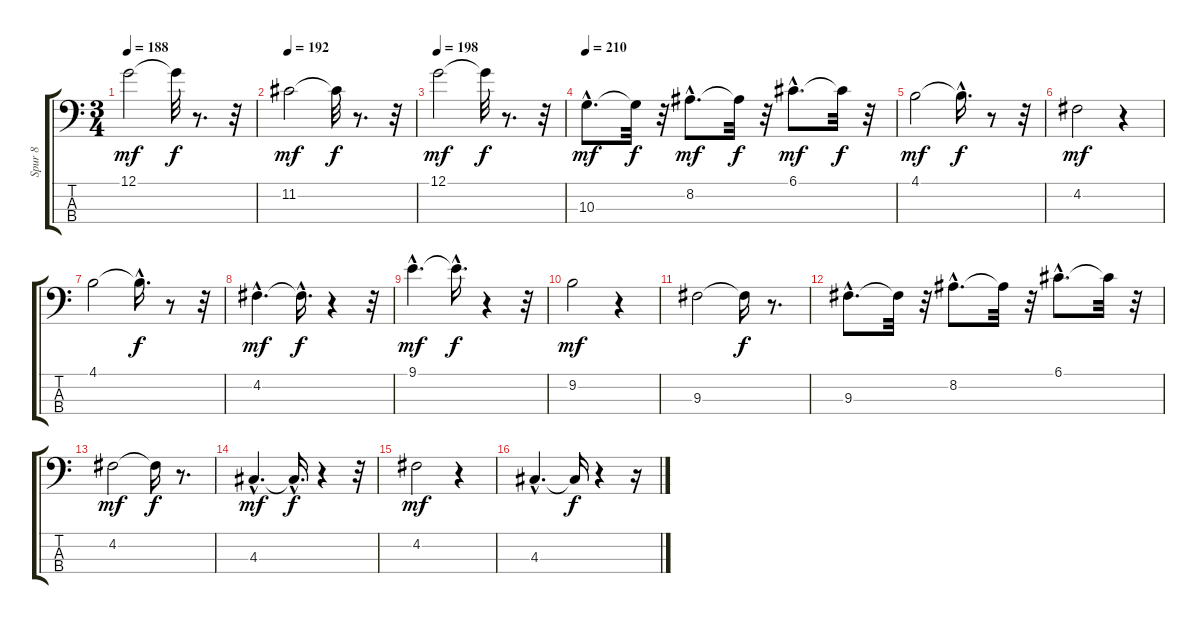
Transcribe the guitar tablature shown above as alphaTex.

\track ("Spur 8" "Spur 8") {instrument acousticbass}
\staff {score tabs}
\tuning (G2 D2 A1 E1) {hide}
\ts (3 4)
\tempo 188
\clef f4
\ks c
12.1.2{dy mf} 12.1{t}.32{dy f} r.8{d} r.32 |
\tempo 192
11.2.2{dy mf} 11.2{t}.32{dy f} r.8{d} r.32 |
\tempo 198
12.1.2{dy mf} 12.1{t}.32{dy f} r.8{d} r.32 |
\tempo 210
10.3{hac}.8{d dy mf} 10.3{t}.32{dy f} r.32 8.2{hac}.8{d dy mf} 8.2{t}.32{dy f} r.32 6.1{hac}.8{d dy mf} 6.1{t}.32{dy f} r.32 |
4.1.2{dy mf} 4.1{hac t}.16{d dy f} r.8 r.32 |
4.2.2{dy mf} r.4 |
4.1.2 4.1{hac t}.16{d dy f} r.8 r.32 |
4.2{hac}.4{d dy mf} 4.2{hac t}.16{d dy f} r.4 r.32 |
9.1{hac}.4{d dy mf} 9.1{hac t}.16{d dy f} r.4 r.32 |
9.2.2{dy mf} r.4 |
9.3.2 9.3{t}.16{dy f} r.8{d} |
9.3{hac}.8{d} 9.3{t}.32 r.32 8.2{hac}.8{d} 8.2{t}.32 r.32 6.1{hac}.8{d} 6.1{t}.32 r.32 |
4.2.2{dy mf} 4.2{t}.16{dy f} r.8{d} |
4.3{hac}.4{d dy mf} 4.3{hac t}.16{d dy f} r.4 r.32 |
4.2.2{dy mf} r.4 |
4.3{hac}.4{d} 4.3{t}.16{dy f} r.4 r.16
